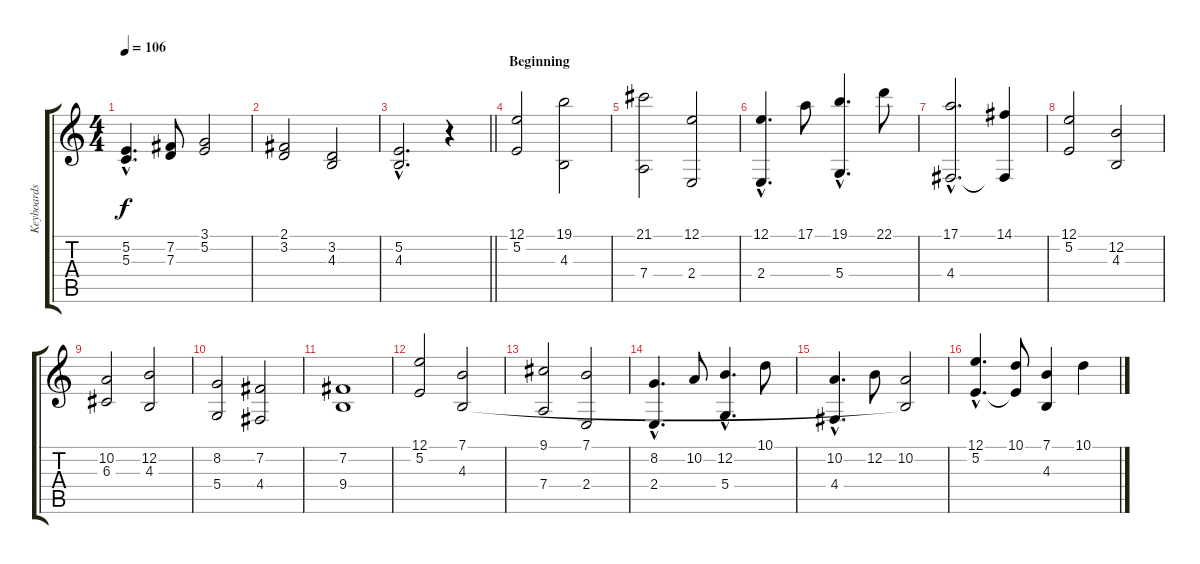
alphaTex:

\track ("Keyboards" "Keyboards") {instrument choiraahs}
\staff {score tabs}
\tuning (E4 B3 G3 D3 A2 E2) {hide}
\ts (4 4)
\tempo 106
\clef g2
\ks c
(5.2{hac} 5.3{hac}).4{d dy f} (7.2 7.3).8 (3.1 5.2).2 |
(2.1 3.2).2 (3.2 4.3).2 |
\barLineRight lightlight
(5.2{hac} 4.3{hac}).2{d} r.4 |
\section ("" "Beginning")
(12.1 5.2).2{instrument stringensemble1} (19.1 4.3).2 |
(21.1 7.4).2 (12.1 2.4).2 |
(12.1{hac} 2.4{hac}).4{d} 17.1.8 (19.1{hac} 5.4{hac}).4{d} 22.1.8 |
(17.1{hac} 4.4{hac}).2{d} (14.1 4.4{t}).4 |
(12.1 5.2).2 (12.2 4.3).2 |
(10.2 6.3).2 (12.2 4.3).2 |
(8.2 5.4).2 (7.2 4.4).2 |
(7.2 9.4).1 |
(12.1 5.2).2 (7.1 4.3).2 |
(9.1 7.4).2 (7.1 2.4).2 |
(8.2{hac} 2.4{hac}).4{d} 10.2.8 (12.2{hac} 5.4{hac}).4{d} 10.1.8 |
(10.2{hac} 4.4{hac}).4{d} 12.2.8 (10.2 4.3{t}).2 |
(12.1{hac} 5.2{hac}).4{d} (10.1 5.2{t}).8 (7.1 4.3).4 10.1.4
